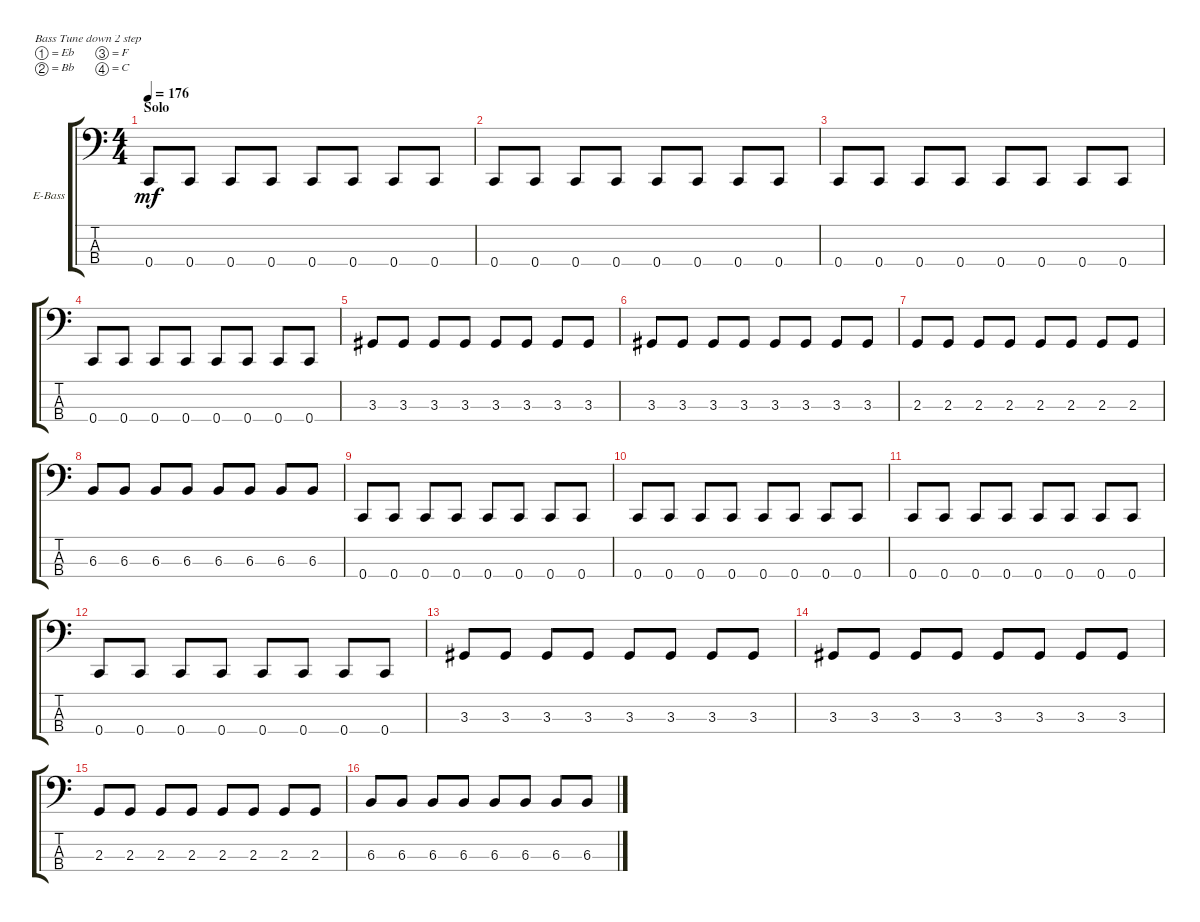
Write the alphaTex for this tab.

\bracketExtendMode groupsimilarinstruments
\firstSystemTrackNameOrientation horizontal
\otherSystemsTrackNameOrientation horizontal
\track ("Bass" "E-Bass") {instrument electricbassfinger}
\staff {score tabs}
\tuning (Eb2 Bb1 F1 C1)
\ts (4 4)
\section ("" "Solo")
\tempo 176
\clef f4
\ks c
0.4.8{dy mf} 0.4.8 0.4.8 0.4.8 0.4.8 0.4.8 0.4.8 0.4.8 |
0.4.8 0.4.8 0.4.8 0.4.8 0.4.8 0.4.8 0.4.8 0.4.8 |
0.4.8 0.4.8 0.4.8 0.4.8 0.4.8 0.4.8 0.4.8 0.4.8 |
0.4.8 0.4.8 0.4.8 0.4.8 0.4.8 0.4.8 0.4.8 0.4.8 |
3.3.8 3.3.8 3.3.8 3.3.8 3.3.8 3.3.8 3.3.8 3.3.8 |
3.3.8 3.3.8 3.3.8 3.3.8 3.3.8 3.3.8 3.3.8 3.3.8 |
2.3.8 2.3.8 2.3.8 2.3.8 2.3.8 2.3.8 2.3.8 2.3.8 |
6.3.8 6.3.8 6.3.8 6.3.8 6.3.8 6.3.8 6.3.8 6.3.8 |
0.4.8 0.4.8 0.4.8 0.4.8 0.4.8 0.4.8 0.4.8 0.4.8 |
0.4.8 0.4.8 0.4.8 0.4.8 0.4.8 0.4.8 0.4.8 0.4.8 |
0.4.8 0.4.8 0.4.8 0.4.8 0.4.8 0.4.8 0.4.8 0.4.8 |
0.4.8 0.4.8 0.4.8 0.4.8 0.4.8 0.4.8 0.4.8 0.4.8 |
3.3.8 3.3.8 3.3.8 3.3.8 3.3.8 3.3.8 3.3.8 3.3.8 |
3.3.8 3.3.8 3.3.8 3.3.8 3.3.8 3.3.8 3.3.8 3.3.8 |
2.3.8 2.3.8 2.3.8 2.3.8 2.3.8 2.3.8 2.3.8 2.3.8 |
6.3.8 6.3.8 6.3.8 6.3.8 6.3.8 6.3.8 6.3.8 6.3.8
